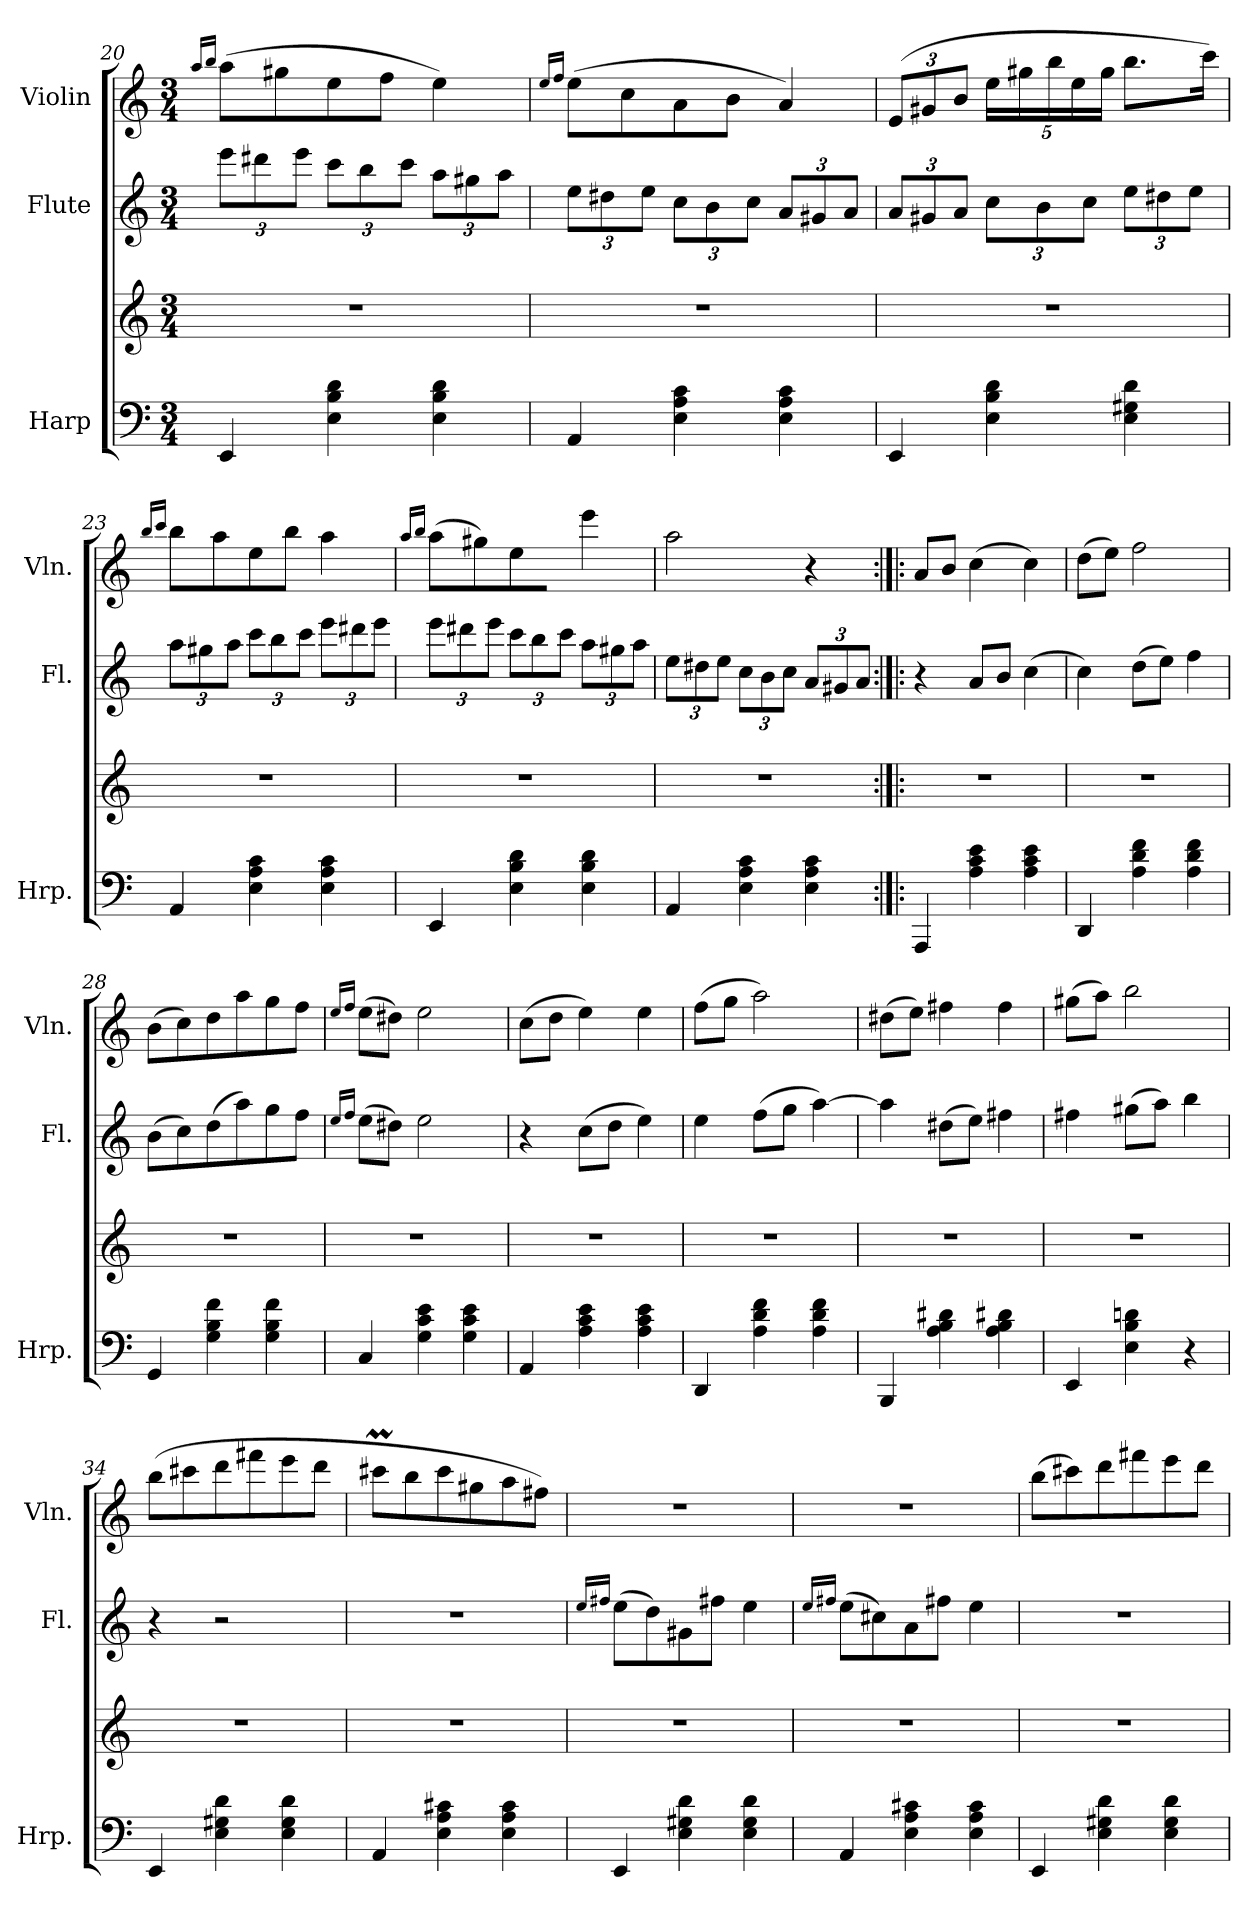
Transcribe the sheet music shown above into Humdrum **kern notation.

**kern	**kern	**kern	**kern
*part3	*part3	*part2	*part1
*staff4	*staff3	*staff2	*staff1
*I"Harp	*	*I"Flute	*I"Violin
*I'Hrp.	*	*I'Fl.	*I'Vln.
!!LO:LB:g=z
*clefF4	*clefG2	*clefG2	*clefG2
*k[]	*k[]	*k[]	*k[]
*M3/4	*M3/4	*M3/4	*M3/4
=20	=20	=20	=20
.	.	.	16qaa/LL
.	.	.	16qbb/JJ
*	*	*Xbrackettup	*
4EE/	2.r	12eee\L	(8aa\L
.	.	12ddd#X\	.
.	.	.	8gg#X\
.	.	12eee\J	.
4E\ 4B\ 4d\	.	12ccc\L	8ee\
.	.	12bb\	.
.	.	.	8ff\J
.	.	12ccc\J	.
4E\ 4B\ 4d\	.	12aa\L	4ee\)
.	.	12gg#X\	.
.	.	12aa\J	.
!!LO:LB:g=z
=21	=21	=21	=21
.	.	.	16qee/LL
.	.	.	16qff/JJ
4AA/	2.r	12ee\L	(8ee\L
.	.	12dd#X\	.
.	.	.	8cc\
.	.	12ee\J	.
4E\ 4A\ 4c\	.	12cc\L	8a\
.	.	12b\	.
.	.	.	8b\J
.	.	12cc\J	.
4E\ 4A\ 4c\	.	12a/L	4a/)
.	.	12g#X/	.
.	.	12a/J	.
=22	=22	=22	=22
4EE/	2.r	12a/L	(12e/L
.	.	12g#X/	12g#X/
.	.	12a/J	12b/J
4E\ 4B\ 4d\	.	12cc\L	20ee\LL
.	.	.	20gg#X\
.	.	12b\	.
.	.	.	20bb\
.	.	.	20ee\
.	.	12cc\J	.
.	.	.	20gg#\JJ
4E\ 4G#X\ 4d\	.	12ee\L	8.bb\L
.	.	12dd#X\	.
.	.	12ee\J	.
.	.	.	16ccc\Jk)
=23	=23	=23	=23
.	.	.	16qbb/LL
.	.	.	16qccc/JJ
4AA/	2.r	12aa\L	8bb\L
.	.	12gg#X\	.
.	.	.	8aa\
.	.	12aa\J	.
4E\ 4A\ 4c\	.	12ccc\L	8ee\
.	.	12bb\	.
.	.	.	8bb\J
.	.	12ccc\J	.
4E\ 4A\ 4c\	.	12eee\L	4aa\
.	.	12ddd#X\	.
.	.	12eee\J	.
!!LO:PB:g=z
=24	=24	=24	=24
.	.	.	16qaa/LL
.	.	.	16qbb/JJ
4EE/	2.r	12eee\L	(8aa\L
.	.	12ddd#X\	.
.	.	.	8gg#X\)
.	.	12eee\J	.
4E\ 4B\ 4d\	.	12ccc\L	8ee\
.	.	12bb\	.
.	.	.	8eee\Jyy
.	.	12ccc\J	.
4E\ 4B\ 4d\	.	12aa\L	4eee\
.	.	12gg#X\	.
.	.	12aa\J	.
=25	=25	=25	=25
4AA/	2.r	12ee\L	2aa\
.	.	12dd#X\	.
.	.	12ee\J	.
4E\ 4A\ 4c\	.	12cc\L	.
.	.	12b\	.
.	.	12cc\J	.
4E\ 4A\ 4c\	.	12a/L	4r
.	.	12g#X/	.
.	.	12a/J	.
!!LO:PB:g=z
=26:|!|:	=26:|!|:	=26:|!|:	=26:|!|:
4AAA/	2.r	4r	8a/L
.	.	.	8b/J
4A\ 4c\ 4e\	.	8a/L	(4cc\
.	.	8b/J	.
4A\ 4c\ 4e\	.	(4cc\	4cc\)
=27	=27	=27	=27
4DD/	2.r	4cc\)	(8dd\L
.	.	.	8ee\J)
4A\ 4d\ 4f\	.	(8dd\L	2ff\
.	.	8ee\J)	.
4A\ 4d\ 4f\	.	4ff\	.
=28	=28	=28	=28
4GG/	2.r	(8b\L	(8b\L
.	.	8cc\)	8cc\)
4G\ 4B\ 4f\	.	(8dd\	8dd\
.	.	8aa\)	8aa\
4G\ 4B\ 4f\	.	8gg\	8gg\
.	.	8ff\J	8ff\J
=29	=29	=29	=29
.	.	16qee/LL	16qee/LL
.	.	16qff/JJ	16qff/JJ
4C/	2.r	(8ee\L	(8ee\L
.	.	8dd#X\J)	8dd#X\J)
4G\ 4c\ 4e\	.	2ee\	2ee\
4G\ 4c\ 4e\	.	.	.
=30	=30	=30	=30
4AA/	2.r	4r	(8cc\L
.	.	.	8dd\J
4A\ 4c\ 4e\	.	(8cc\L	4ee\)
.	.	8dd\J	.
4A\ 4c\ 4e\	.	4ee\)	4ee\
=31	=31	=31	=31
4DD/	2.r	4ee\	(8ff\L
.	.	.	8gg\J
4A\ 4d\ 4f\	.	(8ff\L	2aa\)
.	.	8gg\J	.
4A\ 4d\ 4f\	.	[4aa\)	.
!!LO:LB:g=z
=32	=32	=32	=32
4BBB/	2.r	4aa\]	(8dd#X\L
.	.	.	8ee\J)
4A\ 4B\ 4d#X\	.	(8dd#X\L	4ff#X\
.	.	8ee\J)	.
4A\ 4B\ 4d#X\	.	4ff#X\	4ff#\
=33	=33	=33	=33
4EE/	2.r	4ff#X\	(8gg#X\L
.	.	.	8aa\J)
4E\ 4B\ 4dn\	.	(8gg#X\L	2bb\
.	.	8aa\J)	.
4r	.	4bb\	.
=34	=34	=34	=34
4EE/	2.r	4r	(8bb\L
.	.	.	8ccc#X\
4E\ 4G#X\ 4d\	.	2r	8ddd\
.	.	.	8fff#X\
4E\ 4G#\ 4d\	.	.	8eee\
.	.	.	8ddd\J
=35	=35	=35	=35
4AA/	2.r	2.r	8ccc#Xm\L
.	.	.	8bb\
4E\ 4A\ 4c#X\	.	.	8ccc#\
.	.	.	8gg#X\
4E\ 4A\ 4c#\	.	.	8aa\
.	.	.	8ff#X\J)
=36	=36	=36	=36
.	.	16qee/LL	.
.	.	16qff#X/JJ	.
4EE/	2.r	(8ee\L	2.r
.	.	8dd\)	.
4E\ 4G#X\ 4d\	.	8g#X\	.
.	.	8ff#X\J	.
4E\ 4G#\ 4d\	.	4ee\	.
!!LO:LB:g=z
=37	=37	=37	=37
.	.	16qee/LL	.
.	.	16qff#X/JJ	.
4AA/	2.r	(8ee\L	2.r
.	.	8cc#X\)	.
4E\ 4A\ 4c#X\	.	8a\	.
.	.	8ff#\J	.
4E\ 4A\ 4c#\	.	4ee\	.
=38	=38	=38	=38
4EE/	2.r	2.r	(8bb\L
.	.	.	8ccc#X\)
4E\ 4G#X\ 4d\	.	.	8ddd\
.	.	.	8fff#X\
4E\ 4G#\ 4d\	.	.	8eee\
.	.	.	8ddd\J
=	=	=	=
*-	*-	*-	*-
